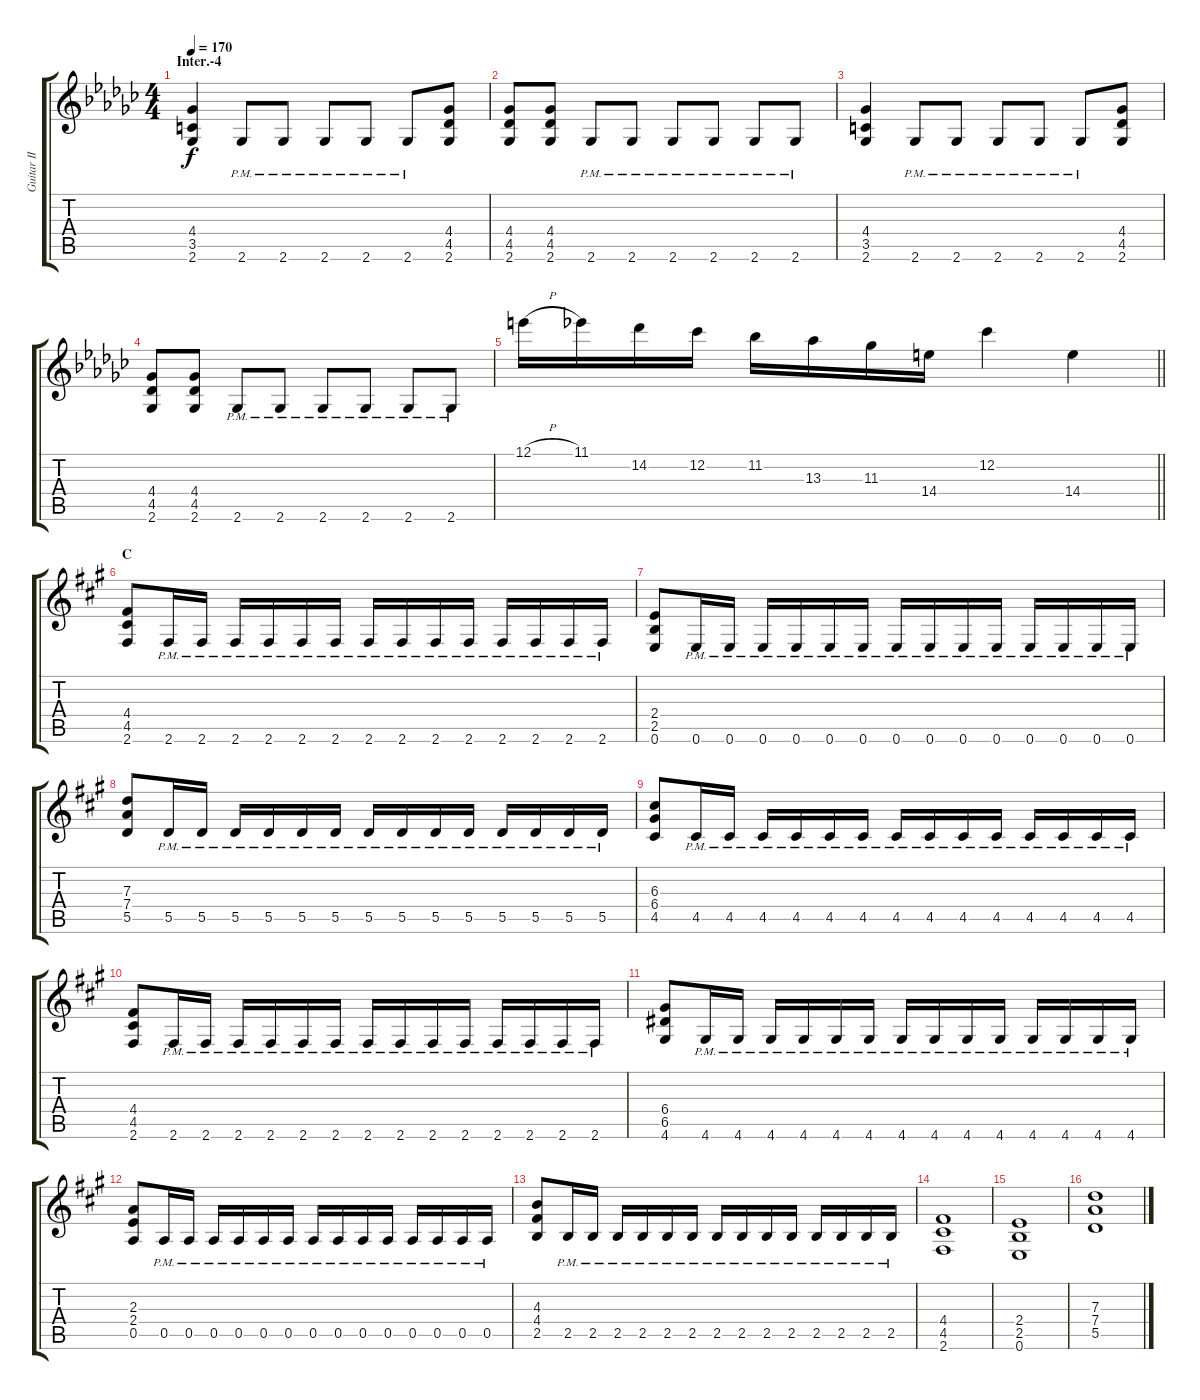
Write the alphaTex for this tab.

\track ("Guitar II (Kawaguchi Norimi/\"Christina\")" "Guitar II ") {instrument overdrivenguitar}
\staff {score tabs}
\tuning (E4 B3 G3 D3 A2 E2) {hide}
\ts (4 4)
\section ("" "Inter.-4")
\tempo 170
\clef g2
\ks gb
(4.4 3.5 2.6).4{dy f} 2.6{pm}.8 2.6{pm}.8 2.6{pm}.8 2.6{pm}.8 2.6{pm}.8 (4.4 4.5 2.6).8 |
(4.4 4.5 2.6).8 (4.4 4.5 2.6).8 2.6{pm}.8 2.6{pm}.8 2.6{pm}.8 2.6{pm}.8 2.6{pm}.8 2.6{pm}.8 |
(4.4 3.5 2.6).4 2.6{pm}.8 2.6{pm}.8 2.6{pm}.8 2.6{pm}.8 2.6{pm}.8 (4.4 4.5 2.6).8 |
(4.4 4.5 2.6).8 (4.4 4.5 2.6).8 2.6{pm}.8 2.6{pm}.8 2.6{pm}.8 2.6{pm}.8 2.6{pm}.8 2.6{pm}.8 |
\barLineRight lightlight
12.1{h}.16 11.1.16 14.2.16 12.2.16 11.2.16 13.3.16 11.3.16 14.4.16 12.2.4 14.4.4 |
\section ("" "C")
\ks a
(4.4 4.5 2.6).8 2.6{pm}.16 2.6{pm}.16 2.6{pm}.16 2.6{pm}.16 2.6{pm}.16 2.6{pm}.16 2.6{pm}.16 2.6{pm}.16 2.6{pm}.16 2.6{pm}.16 2.6{pm}.16 2.6{pm}.16 2.6{pm}.16 2.6{pm}.16 |
(2.4 2.5 0.6).8 0.6{pm}.16 0.6{pm}.16 0.6{pm}.16 0.6{pm}.16 0.6{pm}.16 0.6{pm}.16 0.6{pm}.16 0.6{pm}.16 0.6{pm}.16 0.6{pm}.16 0.6{pm}.16 0.6{pm}.16 0.6{pm}.16 0.6{pm}.16 |
(7.3 7.4 5.5).8 5.5{pm}.16 5.5{pm}.16 5.5{pm}.16 5.5{pm}.16 5.5{pm}.16 5.5{pm}.16 5.5{pm}.16 5.5{pm}.16 5.5{pm}.16 5.5{pm}.16 5.5{pm}.16 5.5{pm}.16 5.5{pm}.16 5.5{pm}.16 |
(6.3 6.4 4.5).8 4.5{pm}.16 4.5{pm}.16 4.5{pm}.16 4.5{pm}.16 4.5{pm}.16 4.5{pm}.16 4.5{pm}.16 4.5{pm}.16 4.5{pm}.16 4.5{pm}.16 4.5{pm}.16 4.5{pm}.16 4.5{pm}.16 4.5{pm}.16 |
(4.4 4.5 2.6).8 2.6{pm}.16 2.6{pm}.16 2.6{pm}.16 2.6{pm}.16 2.6{pm}.16 2.6{pm}.16 2.6{pm}.16 2.6{pm}.16 2.6{pm}.16 2.6{pm}.16 2.6{pm}.16 2.6{pm}.16 2.6{pm}.16 2.6{pm}.16 |
(6.4 6.5 4.6).8 4.6{pm}.16 4.6{pm}.16 4.6{pm}.16 4.6{pm}.16 4.6{pm}.16 4.6{pm}.16 4.6{pm}.16 4.6{pm}.16 4.6{pm}.16 4.6{pm}.16 4.6{pm}.16 4.6{pm}.16 4.6{pm}.16 4.6{pm}.16 |
(2.3 2.4 0.5).8 0.5{pm}.16 0.5{pm}.16 0.5{pm}.16 0.5{pm}.16 0.5{pm}.16 0.5{pm}.16 0.5{pm}.16 0.5{pm}.16 0.5{pm}.16 0.5{pm}.16 0.5{pm}.16 0.5{pm}.16 0.5{pm}.16 0.5{pm}.16 |
(4.3 4.4 2.5).8 2.5{pm}.16 2.5{pm}.16 2.5{pm}.16 2.5{pm}.16 2.5{pm}.16 2.5{pm}.16 2.5{pm}.16 2.5{pm}.16 2.5{pm}.16 2.5{pm}.16 2.5{pm}.16 2.5{pm}.16 2.5{pm}.16 2.5{pm}.16 |
(4.4 4.5 2.6).1 |
(2.4 2.5 0.6).1 |
(7.3 7.4 5.5).1
